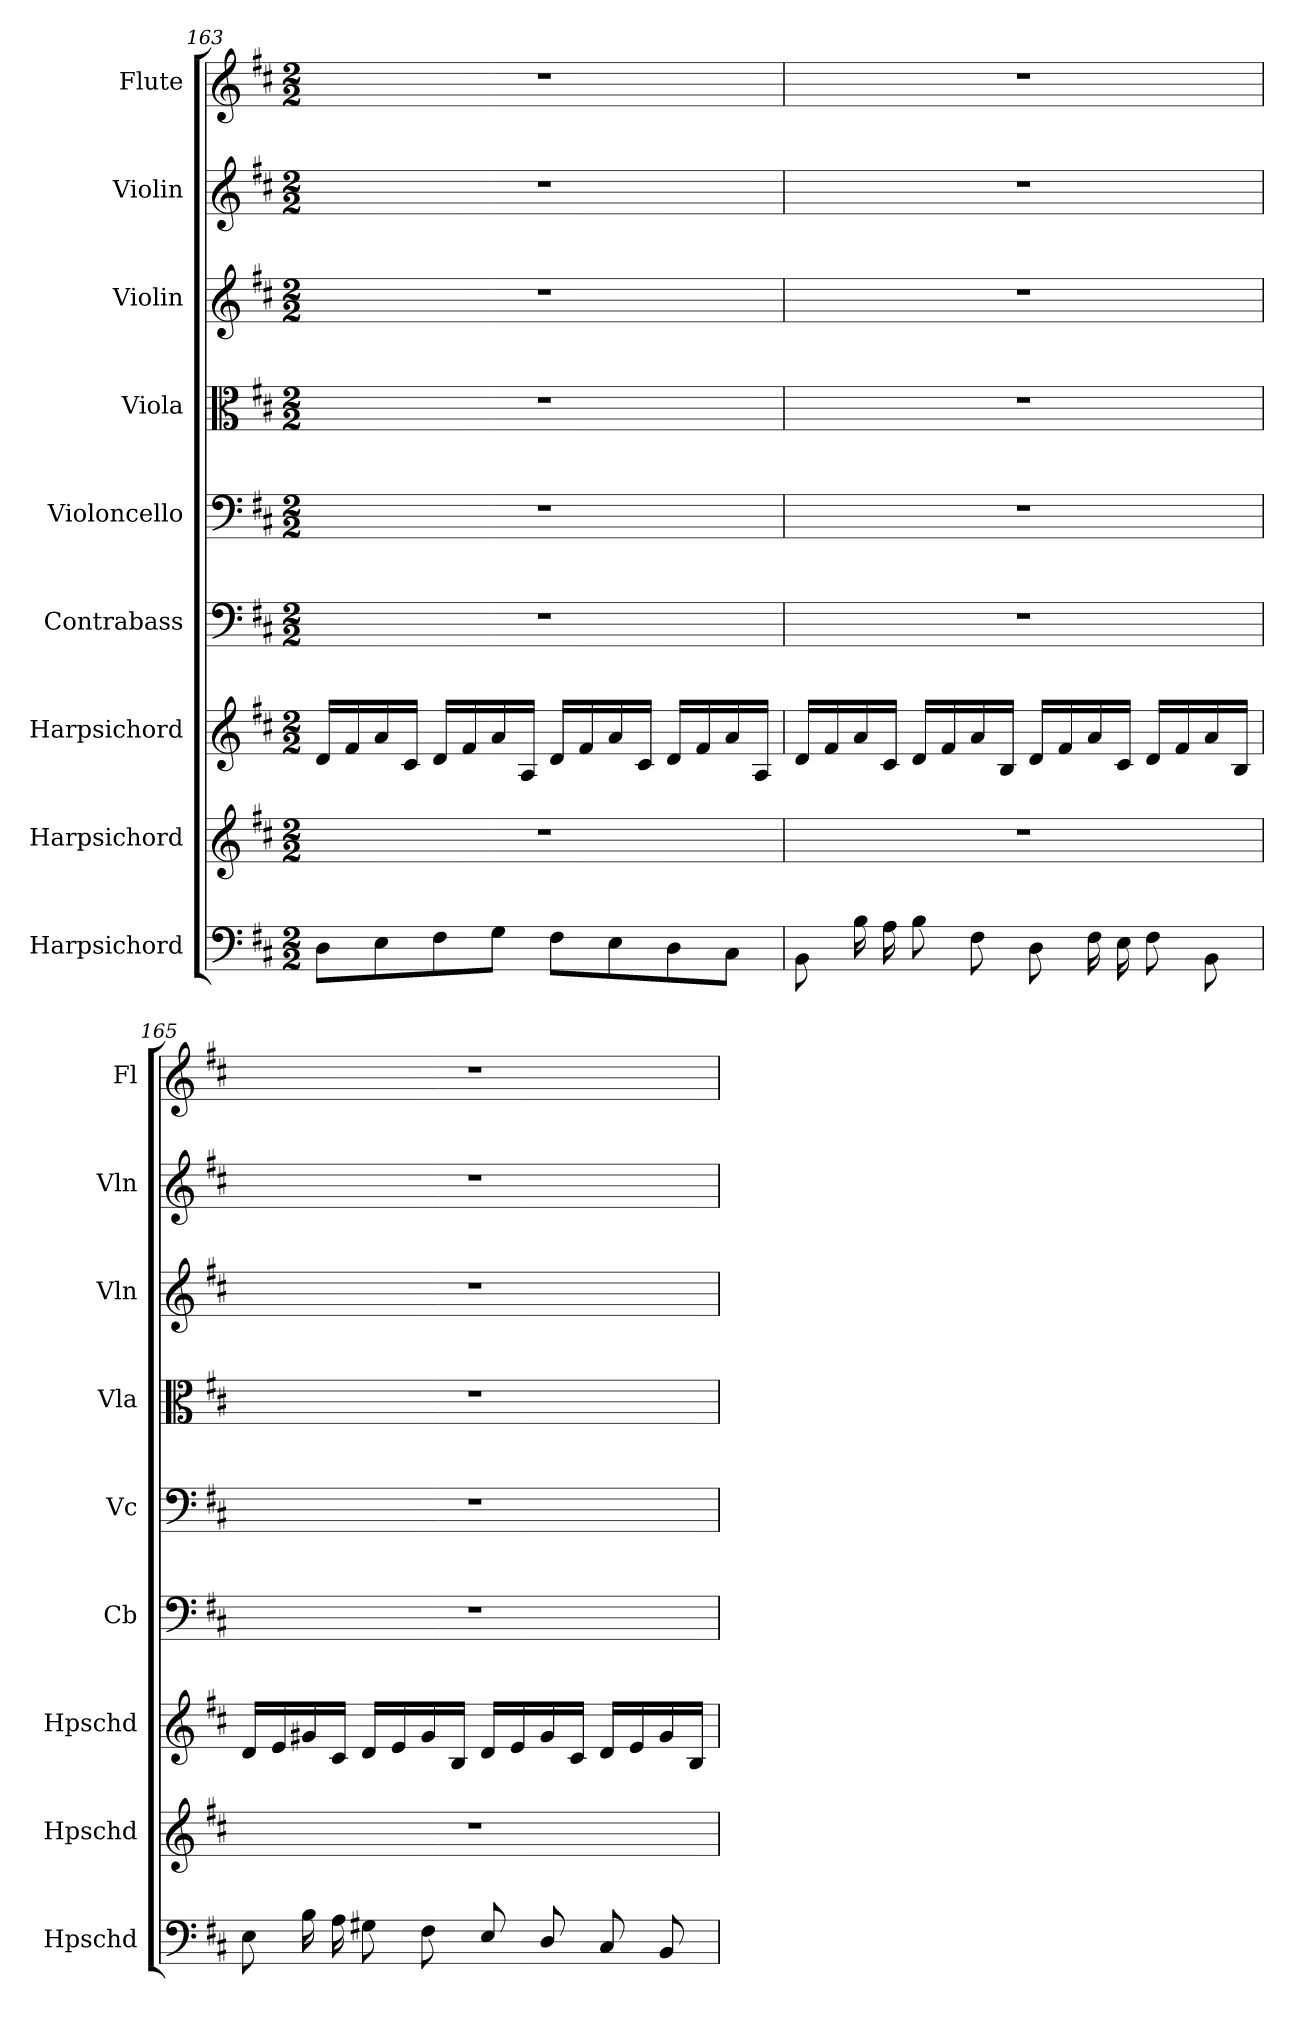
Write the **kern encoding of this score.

**kern	**kern	**kern	**kern	**kern	**kern	**kern	**kern	**kern
*part9	*part8	*part7	*part6	*part5	*part4	*part3	*part2	*part1
*staff9	*staff8	*staff7	*staff6	*staff5	*staff4	*staff3	*staff2	*staff1
*I"Harpsichord	*I"Harpsichord	*I"Harpsichord	*I"Contrabass	*I"Violoncello	*I"Viola	*I"Violin	*I"Violin	*I"Flute
*I'Hpschd	*I'Hpschd	*I'Hpschd	*I'Cb	*I'Vc	*I'Vla	*I'Vln	*I'Vln	*I'Fl
*clefF4	*clefG2	*clefG2	*clefF4	*clefF4	*clefC3	*clefG2	*clefG2	*clefG2
*	*	*	*ITrd7c12	*	*	*	*	*
*k[f#c#]	*k[f#c#]	*k[f#c#]	*k[f#c#]	*k[f#c#]	*k[f#c#]	*k[f#c#]	*k[f#c#]	*k[f#c#]
*D:	*D:	*D:	*D:	*D:	*D:	*D:	*D:	*D:
*M2/2	*M2/2	*M2/2	*M2/2	*M2/2	*M2/2	*M2/2	*M2/2	*M2/2
=163	=163	=163	=163	=163	=163	=163	=163	=163
8D\L	1r	16d/LL	1r	1r	1r	1r	1r	1r
.	.	16f#/	.	.	.	.	.	.
8E\	.	16a/	.	.	.	.	.	.
.	.	16c#/JJ	.	.	.	.	.	.
8F#\	.	16d/LL	.	.	.	.	.	.
.	.	16f#/	.	.	.	.	.	.
8G\J	.	16a/	.	.	.	.	.	.
.	.	16A/JJ	.	.	.	.	.	.
8F#\L	.	16d/LL	.	.	.	.	.	.
.	.	16f#/	.	.	.	.	.	.
8E\	.	16a/	.	.	.	.	.	.
.	.	16c#/JJ	.	.	.	.	.	.
8D\	.	16d/LL	.	.	.	.	.	.
.	.	16f#/	.	.	.	.	.	.
8C#\J	.	16a/	.	.	.	.	.	.
.	.	16A/JJ	.	.	.	.	.	.
=164	=164	=164	=164	=164	=164	=164	=164	=164
8BB\	1r	16d/LL	1r	1r	1r	1r	1r	1r
.	.	16f#/	.	.	.	.	.	.
16B\	.	16a/	.	.	.	.	.	.
16A\	.	16c#/JJ	.	.	.	.	.	.
8B\	.	16d/LL	.	.	.	.	.	.
.	.	16f#/	.	.	.	.	.	.
8F#\	.	16a/	.	.	.	.	.	.
.	.	16B/JJ	.	.	.	.	.	.
8D\	.	16d/LL	.	.	.	.	.	.
.	.	16f#/	.	.	.	.	.	.
16F#\	.	16a/	.	.	.	.	.	.
16E\	.	16c#/JJ	.	.	.	.	.	.
8F#\	.	16d/LL	.	.	.	.	.	.
.	.	16f#/	.	.	.	.	.	.
8BB\	.	16a/	.	.	.	.	.	.
.	.	16B/JJ	.	.	.	.	.	.
=165	=165	=165	=165	=165	=165	=165	=165	=165
8E\	1r	16d/LL	1r	1r	1r	1r	1r	1r
.	.	16e/	.	.	.	.	.	.
16B\	.	16g#X/	.	.	.	.	.	.
16A\	.	16c#/JJ	.	.	.	.	.	.
8G#X\	.	16d/LL	.	.	.	.	.	.
.	.	16e/	.	.	.	.	.	.
8F#\	.	16g#/	.	.	.	.	.	.
.	.	16B/JJ	.	.	.	.	.	.
8E/	.	16d/LL	.	.	.	.	.	.
.	.	16e/	.	.	.	.	.	.
8D/	.	16g#/	.	.	.	.	.	.
.	.	16c#/JJ	.	.	.	.	.	.
8C#/	.	16d/LL	.	.	.	.	.	.
.	.	16e/	.	.	.	.	.	.
8BB/	.	16g#/	.	.	.	.	.	.
.	.	16B/JJ	.	.	.	.	.	.
=	=	=	=	=	=	=	=	=
*-	*-	*-	*-	*-	*-	*-	*-	*-
